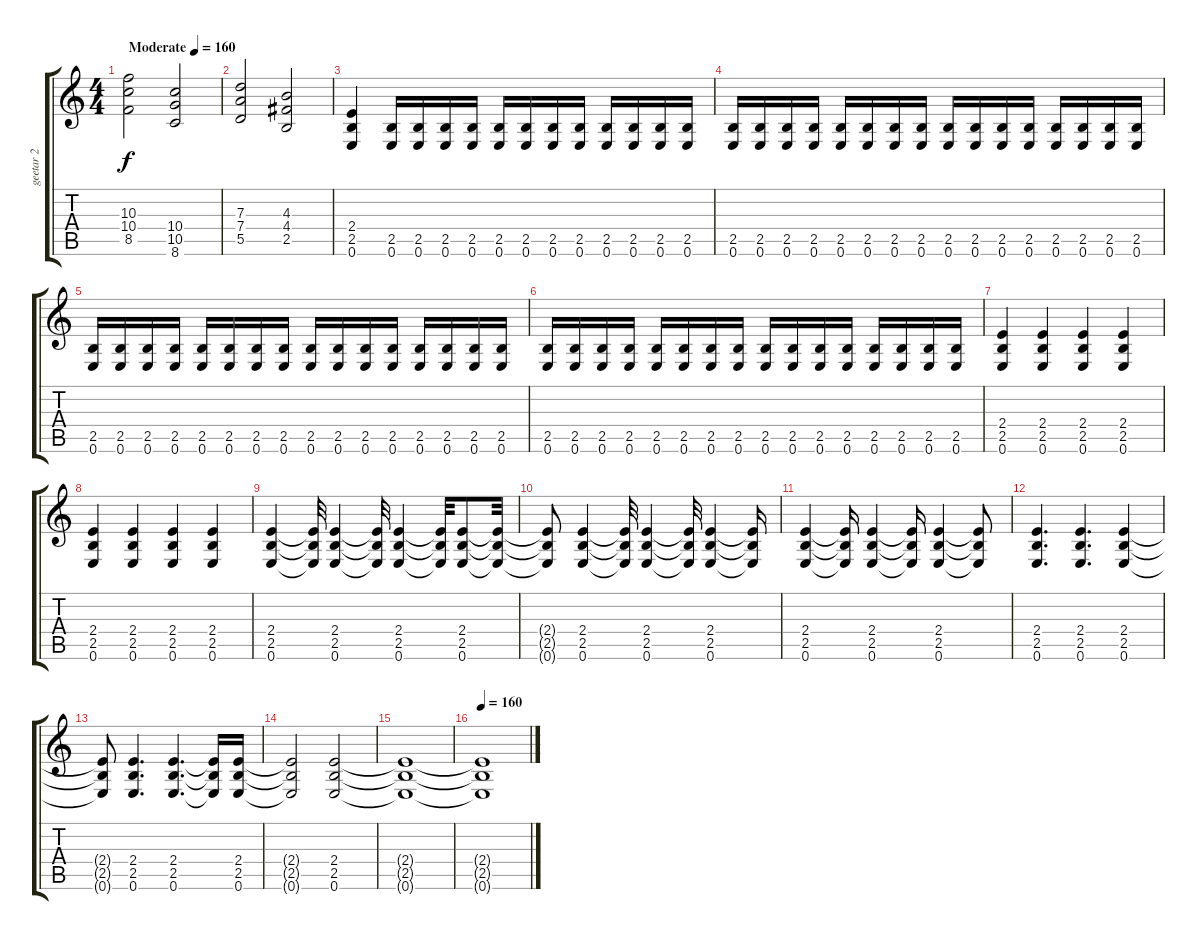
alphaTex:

\track ("geetar 2" "geetar 2") {instrument distortionguitar}
\staff {score tabs}
\tuning (E4 B3 G3 D3 A2 E2) {hide}
\ts (4 4)
\tempo (160 "Moderate")
\tempo 130
\tempo (160 "Moderate")
\clef g2
\ks c
(10.3 10.4 8.5).2{dy f instrument distortionguitar} (10.4 10.5 8.6).2 |
(7.3 7.4 5.5).2 (4.3 4.4 2.5).2 |
(2.4 2.5 0.6).4 (2.5 0.6).16 (2.5 0.6).16 (2.5 0.6).16 (2.5 0.6).16 (2.5 0.6).16 (2.5 0.6).16 (2.5 0.6).16 (2.5 0.6).16 (2.5 0.6).16 (2.5 0.6).16 (2.5 0.6).16 (2.5 0.6).16 |
(2.5 0.6).16 (2.5 0.6).16 (2.5 0.6).16 (2.5 0.6).16 (2.5 0.6).16 (2.5 0.6).16 (2.5 0.6).16 (2.5 0.6).16 (2.5 0.6).16 (2.5 0.6).16 (2.5 0.6).16 (2.5 0.6).16 (2.5 0.6).16 (2.5 0.6).16 (2.5 0.6).16 (2.5 0.6).16 |
(2.5 0.6).16 (2.5 0.6).16 (2.5 0.6).16 (2.5 0.6).16 (2.5 0.6).16 (2.5 0.6).16 (2.5 0.6).16 (2.5 0.6).16 (2.5 0.6).16 (2.5 0.6).16 (2.5 0.6).16 (2.5 0.6).16 (2.5 0.6).16 (2.5 0.6).16 (2.5 0.6).16 (2.5 0.6).16 |
(2.5 0.6).16 (2.5 0.6).16 (2.5 0.6).16 (2.5 0.6).16 (2.5 0.6).16 (2.5 0.6).16 (2.5 0.6).16 (2.5 0.6).16 (2.5 0.6).16 (2.5 0.6).16 (2.5 0.6).16 (2.5 0.6).16 (2.5 0.6).16 (2.5 0.6).16 (2.5 0.6).16 (2.5 0.6).16 |
(2.4 2.5 0.6).4 (2.4 2.5 0.6).4 (2.4 2.5 0.6).4 (2.4 2.5 0.6).4 |
(2.4 2.5 0.6).4 (2.4 2.5 0.6).4 (2.4 2.5 0.6).4 (2.4 2.5 0.6).4 |
(2.4 2.5 0.6).4 (2.4{t} 2.5{t} 0.6{t}).32 (2.4 2.5 0.6).4 (2.4{t} 2.5{t} 0.6{t}).32 (2.4 2.5 0.6).4 (2.4{t} 2.5{t} 0.6{t}).32 (2.4 2.5 0.6).8 (2.4{t} 2.5{t} 0.6{t}).32 |
(2.4{t} 2.5{t} 0.6{t}).8 (2.4 2.5 0.6).4 (2.4{t} 2.5{t} 0.6{t}).32 (2.4 2.5 0.6).4 (2.4{t} 2.5{t} 0.6{t}).32 (2.4 2.5 0.6).4 (2.4{t} 2.5{t} 0.6{t}).16 |
(2.4 2.5 0.6).4 (2.4{t} 2.5{t} 0.6{t}).16 (2.4 2.5 0.6).4 (2.4{t} 2.5{t} 0.6{t}).16 (2.4 2.5 0.6).4 (2.4{t} 2.5{t} 0.6{t}).8 |
(2.4 2.5 0.6).4{d} (2.4 2.5 0.6).4{d} (2.4 2.5 0.6).4 |
(2.4{t} 2.5{t} 0.6{t}).8 (2.4 2.5 0.6).4{d} (2.4 2.5 0.6).4{d} (2.4{t} 2.5{t} 0.6{t}).16 (2.4 2.5 0.6).16 |
(2.4{t} 2.5{t} 0.6{t}).2 (2.4 2.5 0.6).2 |
(2.4{t} 2.5{t} 0.6{t}).1 |
\tempo 160
(2.4{t} 2.5{t} 0.6{t}).1
